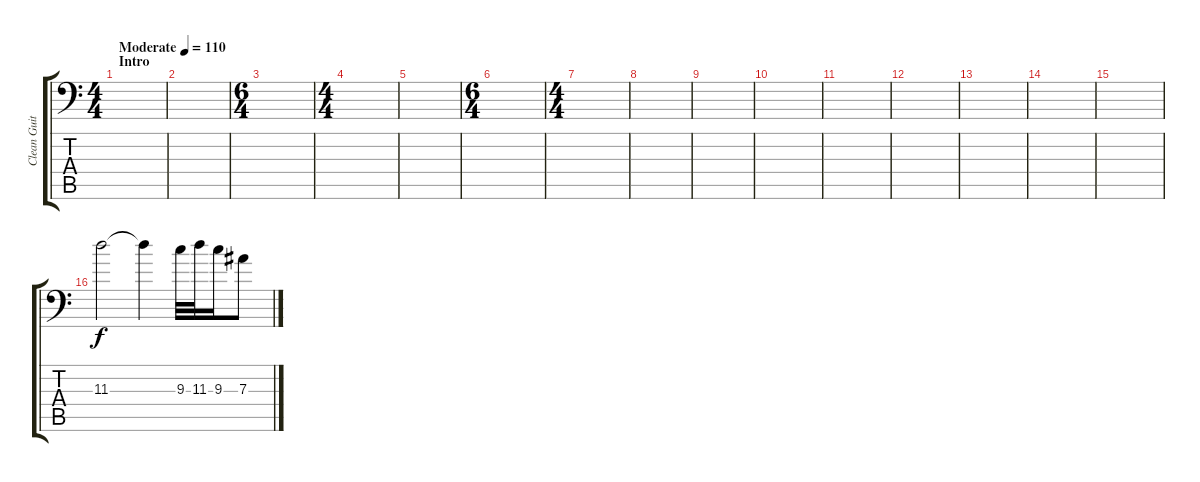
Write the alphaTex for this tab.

\track ("Clean Guitar Lead 2" "Clean Guit") {instrument electricguitarclean}
\staff {score tabs}
\tuning (C4 G3 Eb3 Bb2 F2 Bb1) {hide}
\ts (4 4)
\section ("" "Intro")
\tempo (110 "Moderate")
\clef f4
\ks c
|
|
\ts (6 4)
|
\ts (4 4)
|
|
\ts (6 4)
|
\ts (4 4)
|
|
|
|
|
|
|
|
|
11.3.2{beam merge} 11.3{t}.4{beam merge} 9.3.32 11.3.32{beam merge} 9.3.16{beam merge} 7.3.8
